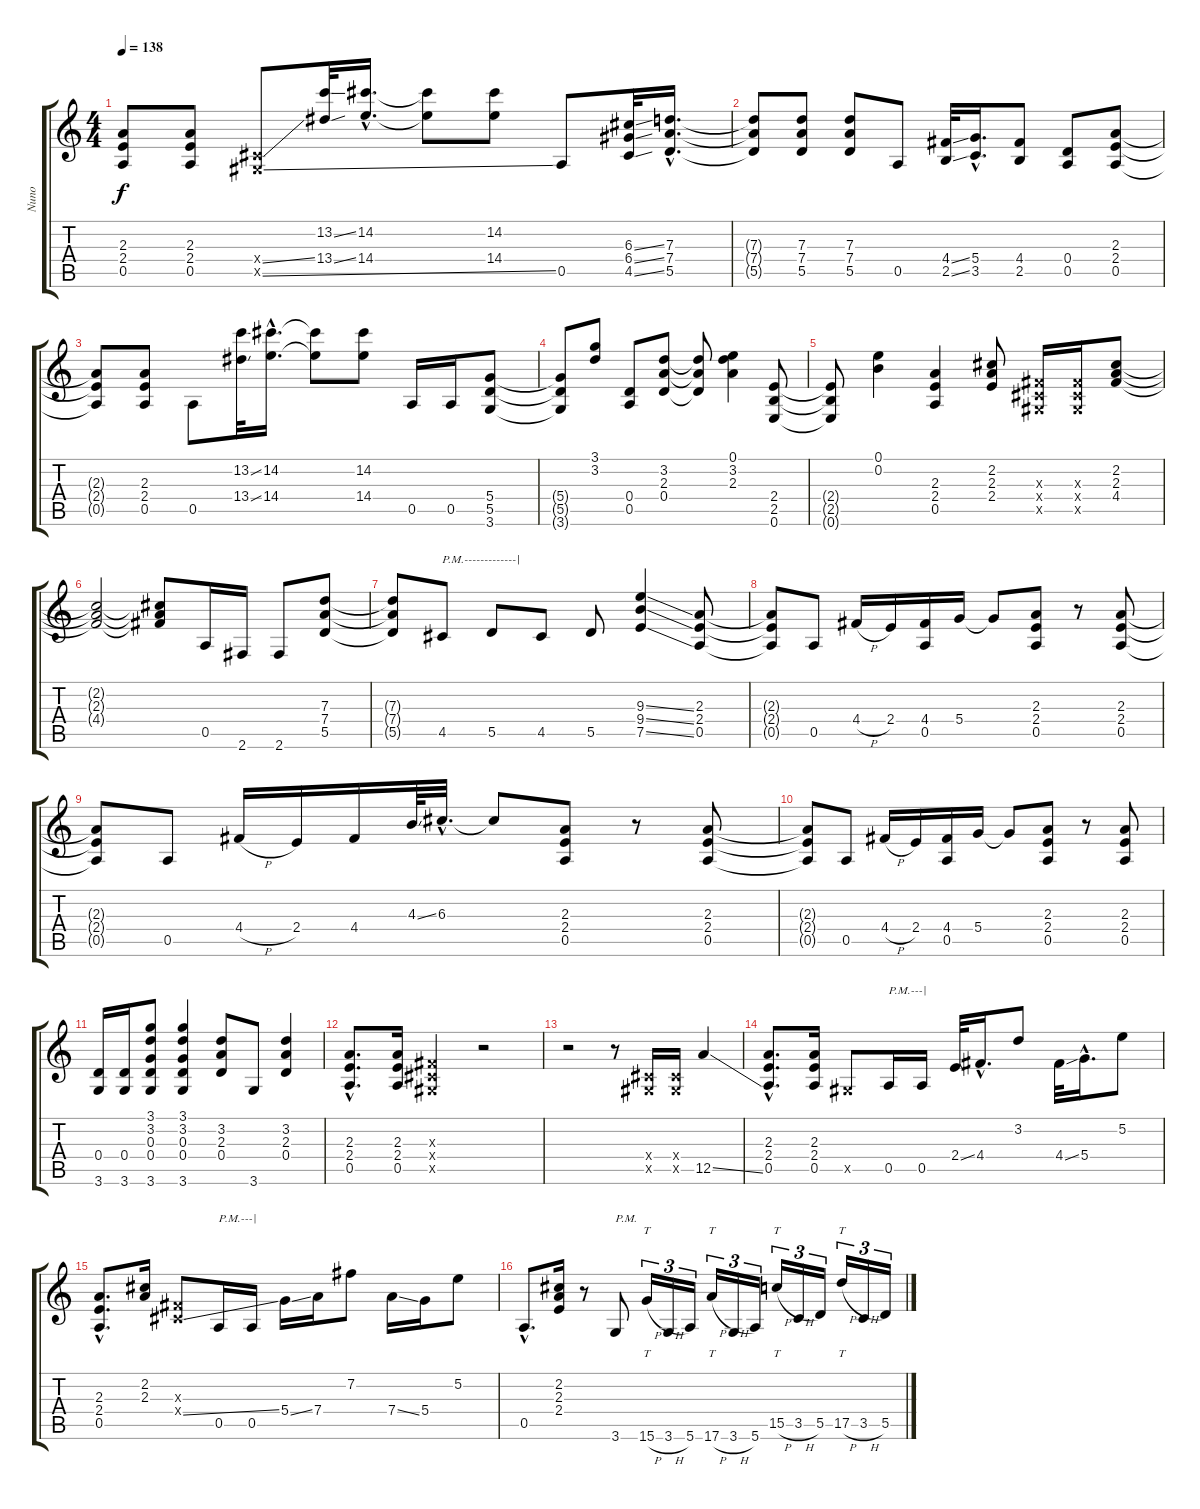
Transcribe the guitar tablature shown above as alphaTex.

\track ("Nuno" "Nuno") {instrument overdrivenguitar}
\staff {score tabs}
\tuning (E4 B3 G3 D3 A2 E2) {hide}
\ts (4 4)
\tempo 138
\clef g2
\ks c
(2.3{t} 2.4{t} 0.5{t}).8{dy f} (2.3 2.4 0.5).8 (-1.4{ss x} -1.5{ss x}).8 (13.2{ss} 13.4{ss}).32 (14.2{hac} 14.4{hac}).16{d} (14.2{t} 14.4{t}).8 (14.2 14.4).8 0.5.8 (6.3{ss} 6.4{ss} 4.5{ss}).32 (7.3{hac} 7.4{hac} 5.5{hac}).16{d} |
(7.3{t} 7.4{t} 5.5{t}).8 (7.3 7.4 5.5).8 (7.3 7.4 5.5).8 0.5.8 (4.4{ss} 2.5{ss}).32 (5.4{hac} 3.5{hac}).16{d} (4.4 2.5).8 (0.4 0.5).8 (2.3 2.4 0.5).8 |
(2.3{t} 2.4{t} 0.5{t}).8 (2.3 2.4 0.5).8 0.5.8 (13.2{ss} 13.4{ss}).32 (14.2{hac} 14.4{hac}).16{d} (14.2{t} 14.4{t}).8 (14.2 14.4).8 0.5.16 0.5.16 (5.4 5.5 3.6).8 |
(5.4{t} 5.5{t} 3.6{t}).8 (3.1 3.2).8 (0.4 0.5).8 (3.2 2.3 0.4).8 (3.2{t} 2.3{t} 0.4{t}).8 (0.1 3.2 2.3).4 (2.4 2.5 0.6).8 |
(2.4{t} 2.5{t} 0.6{t}).8 (0.1 0.2).4 (2.3 2.4 0.5).4 (2.2 2.3 2.4).8 (-1.3{x} -1.4{x} -1.5{x}).16 (-1.3{x} -1.4{x} -1.5{x}).16 (2.2 2.3 4.4).8 |
(2.2{t} 2.3{t} 4.4{t}).2 (2.2{t} 2.3{t} 4.4{t}).8 0.5.16 2.6.16 2.6.8 (7.3 7.4 5.5).8 |
(7.3{t} 7.4{t} 5.5{t}).8 4.5.8{txt "P.M.-------------|"} 5.5.8 4.5.8 5.5.8 (9.3{ss} 9.4{ss} 7.5{ss}).4 (2.3 2.4 0.5).8 |
(2.3{t} 2.4{t} 0.5{t}).8 0.5.8 4.4{h}.16 2.4.16 (4.4 0.5).16 5.4.16 5.4{t}.8 (2.3 2.4 0.5).8 r.8 (2.3 2.4 0.5).8 |
(2.3{t} 2.4{t} 0.5{t}).8 0.5.8 4.4{h}.16 2.4.16 4.4.16 4.3{ss}.64 6.3{hac}.32{d} 6.3{t}.8 (2.3 2.4 0.5).8 r.8 (2.3 2.4 0.5).8 |
(2.3{t} 2.4{t} 0.5{t}).8 0.5.8 4.4{h}.16 2.4.16 (4.4 0.5).16 5.4.16 5.4{t}.8 (2.3 2.4 0.5).8 r.8 (2.3 2.4 0.5).8 |
(0.4 3.6).16 (0.4 3.6).16 (3.1 3.2 0.3 0.4 3.6).8 (3.1 3.2 0.3 0.4 3.6).4 (3.2 2.3 0.4).8 3.6.8 (3.2 2.3 0.4).4 |
(2.3{hac} 2.4{hac} 0.5{hac}).8{d} (2.3 2.4 0.5).16 (-1.3{x} -1.4{x} -1.5{x}).4 r.2 |
r.2 r.8 (-1.4{x} -1.5{x}).16 (-1.4{x} -1.5{x}).16 12.5{ss}.4 |
(2.3{hac} 2.4{hac} 0.5{hac}).8{d} (2.3 2.4 0.5).16 -1.5{x}.8 0.5.16{txt "P.M.---|"} 0.5.16 2.4{ss}.32 4.4{hac}.16{d} 3.2.8 4.4{ss}.32 5.4{hac}.16{d} 5.2.8 |
(2.3{hac} 2.4{hac} 0.5{hac}).8{d} (2.2 2.3).16 (-1.3{x} -1.4{ss x}).8 0.5.16{txt "P.M.---|"} 0.5.16 5.4{ss}.16 7.4.16 7.2.8 7.4{ss}.16 5.4.16 5.2.8 |
0.5{hac}.8{d} (2.2 2.3 2.4).16 r.8 3.6.8{txt "P.M."} 15.6{h}.16{tt tu (3 2)} 3.6{h}.16{tu (3 2)} 5.6.16{tu (3 2)} 17.6{h}.16{tt tu (3 2)} 3.6{h}.16{tu (3 2)} 5.6.16{tu (3 2)} 15.5{h}.16{tt tu (3 2)} 3.5{h}.16{tu (3 2)} 5.5.16{tu (3 2)} 17.5{h}.16{tt tu (3 2)} 3.5{h}.16{tu (3 2)} 5.5.16{tu (3 2)}
